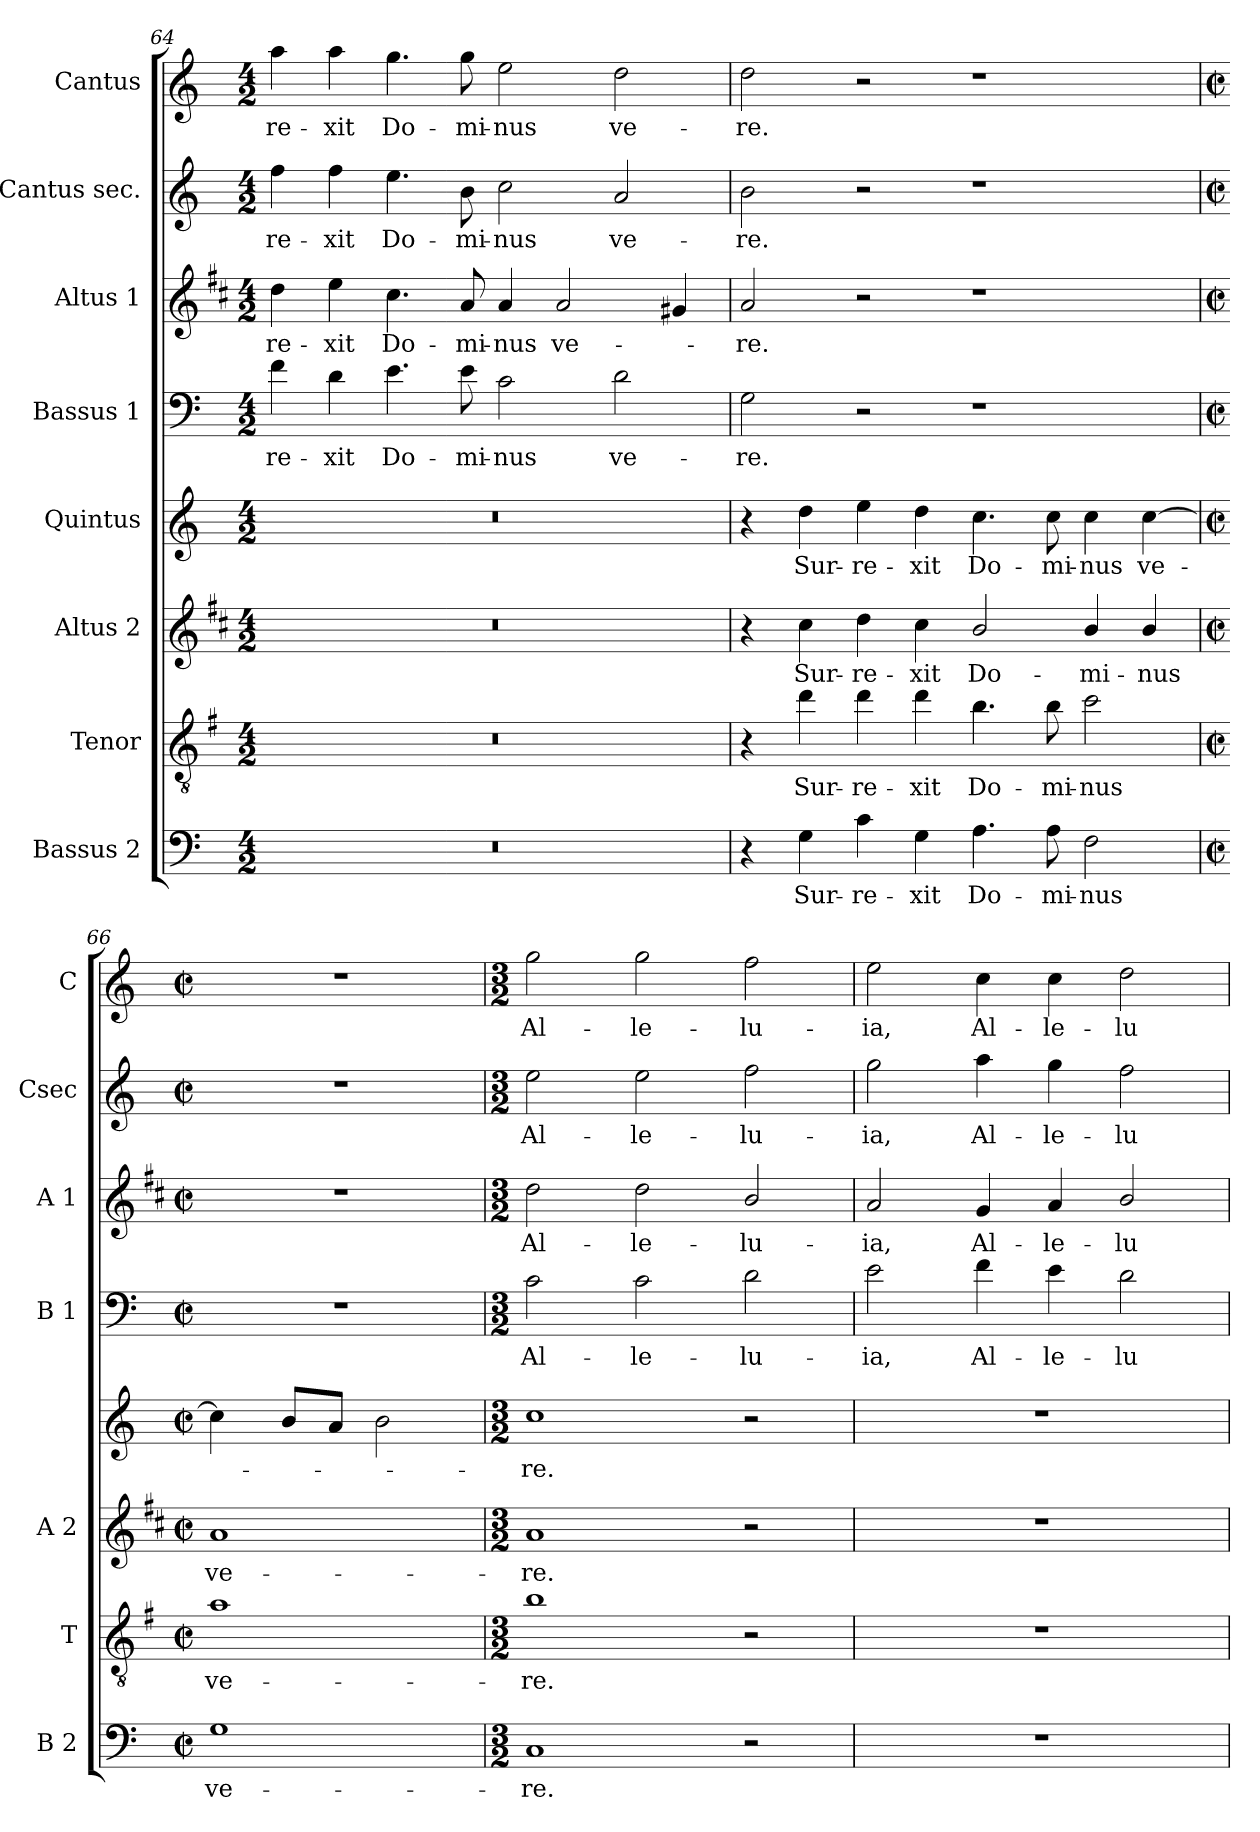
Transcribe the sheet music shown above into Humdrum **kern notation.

**kern	**text	**kern	**text	**kern	**text	**kern	**text	**kern	**text	**kern	**text	**kern	**text	**kern	**text
*part8	*part8	*part7	*part7	*part6	*part6	*part5	*part5	*part4	*part4	*part3	*part3	*part2	*part2	*part1	*part1
*staff8	*staff8	*staff7	*staff7	*staff6	*staff6	*staff5	*staff5	*staff4	*staff4	*staff3	*staff3	*staff2	*staff2	*staff1	*staff1
*I"Bassus 2	*	*I"Tenor	*	*I"Altus 2	*	*I"Quintus	*	*I"Bassus 1	*	*I"Altus 1	*	*I"Cantus sec.	*	*I"Cantus	*
*I'B 2	*	*I'T	*	*I'A 2	*	*	*	*I'B 1	*	*I'A 1	*	*I'Csec	*	*I'C	*
*clefF4	*	*clefGv2	*	*clefG2	*	*clefG2	*	*clefF4	*	*clefG2	*	*clefG2	*	*clefG2	*
*	*	*ITrd4c7	*	*ITrd1c2	*	*	*	*	*	*ITrd1c2	*	*	*	*	*
*k[]	*	*k[]	*	*k[]	*	*k[]	*	*k[]	*	*k[]	*	*k[]	*	*k[]	*
*C:	*	*C:	*	*C:	*	*C:	*	*C:	*	*C:	*	*C:	*	*C:	*
*M4/2	*	*M4/2	*	*M4/2	*	*M4/2	*	*M4/2	*	*M4/2	*	*M4/2	*	*M4/2	*
=64	=64	=64	=64	=64	=64	=64	=64	=64	=64	=64	=64	=64	=64	=64	=64
!	!	!	!	!	!	!	!	!	!LO:LY:b	!	!LO:LY:b	!	!LO:LY:b	!	!LO:LY:b
0r	.	0r	.	0r	.	0r	.	4f\	-re-	4cc\	-re-	4ff\	-re-	4aa\	-re-
!	!	!	!	!	!	!	!	!	!LO:LY:b	!	!LO:LY:b	!	!LO:LY:b	!	!LO:LY:b
.	.	.	.	.	.	.	.	4d\	-xit	4dd\	-xit	4ff\	-xit	4aa\	-xit
!	!	!	!	!	!	!	!	!	!LO:LY:b	!	!LO:LY:b	!	!LO:LY:b	!	!LO:LY:b
.	.	.	.	.	.	.	.	4.e\	Do-	4.b\	Do-	4.ee\	Do-	4.gg\	Do-
!	!	!	!	!	!	!	!	!	!LO:LY:b	!	!LO:LY:b	!	!LO:LY:b	!	!LO:LY:b
.	.	.	.	.	.	.	.	8e\	-mi-	8g/	-mi-	8b\	-mi-	8gg\	-mi-
!	!	!	!	!	!	!	!	!	!LO:LY:b	!	!LO:LY:b	!	!LO:LY:b	!	!LO:LY:b
.	.	.	.	.	.	.	.	2c\	-nus	4g/	-nus	2cc\	-nus	2ee\	-nus
!	!	!	!	!	!	!	!	!	!	!	!LO:LY:b	!	!	!	!
.	.	.	.	.	.	.	.	.	.	2g/	ve-	.	.	.	.
!	!	!	!	!	!	!	!	!	!LO:LY:b	!	!	!	!LO:LY:b	!	!LO:LY:b
.	.	.	.	.	.	.	.	2d\	ve-	.	.	2a/	ve-	2dd\	ve-
.	.	.	.	.	.	.	.	.	.	4f#X/	.	.	.	.	.
=65	=65	=65	=65	=65	=65	=65	=65	=65	=65	=65	=65	=65	=65	=65	=65
!	!	!	!	!	!	!	!	!	!LO:LY:b	!	!LO:LY:b	!	!LO:LY:b	!	!LO:LY:b
4r	.	4r	.	4r	.	4r	.	2G\	-re.	2g/	-re.	2b\	-re.	2dd\	-re.
!	!LO:LY:b	!	!LO:LY:b	!	!LO:LY:b	!	!LO:LY:b	!	!	!	!	!	!	!	!
4G\	Sur-	4g\	Sur-	4b\	Sur-	4dd\	Sur-	.	.	.	.	.	.	.	.
!	!LO:LY:b	!	!LO:LY:b	!	!LO:LY:b	!	!LO:LY:b	!	!	!	!	!	!	!	!
4c\	-re-	4g\	-re-	4cc\	-re-	4ee\	-re-	2r	.	2r	.	2r	.	2r	.
!	!LO:LY:b	!	!LO:LY:b	!	!LO:LY:b	!	!LO:LY:b	!	!	!	!	!	!	!	!
4G\	-xit	4g\	-xit	4b\	-xit	4dd\	-xit	.	.	.	.	.	.	.	.
!	!LO:LY:b	!	!LO:LY:b	!	!LO:LY:b	!	!LO:LY:b	!	!	!	!	!	!	!	!
4.A\	Do-	4.e\	Do-	2a/	Do-	4.cc\	Do-	1r	.	1r	.	1r	.	1r	.
!	!LO:LY:b	!	!LO:LY:b	!	!	!	!LO:LY:b	!	!	!	!	!	!	!	!
8A\	-mi-	8e\	-mi-	.	.	8cc\	-mi-	.	.	.	.	.	.	.	.
!	!LO:LY:b	!	!LO:LY:b	!	!LO:LY:b	!	!LO:LY:b	!	!	!	!	!	!	!	!
2F\	-nus	2f\	-nus	4a/	-mi-	4cc\	-nus	.	.	.	.	.	.	.	.
!	!	!	!	!	!LO:LY:b	!	!LO:LY:b	!	!	!	!	!	!	!	!
.	.	.	.	4a/	-nus	[4cc\	ve-	.	.	.	.	.	.	.	.
!!LO:PB:g=z
=66	=66	=66	=66	=66	=66	=66	=66	=66	=66	=66	=66	=66	=66	=66	=66
*M2/2	*	*M2/2	*	*M2/2	*	*M2/2	*	*M2/2	*	*M2/2	*	*M2/2	*	*M2/2	*
*met(c|)	*	*met(c|)	*	*met(c|)	*	*met(c|)	*	*met(c|)	*	*met(c|)	*	*met(c|)	*	*met(c|)	*
!	!LO:LY:b	!	!LO:LY:b	!	!LO:LY:b	!	!	!	!	!	!	!	!	!	!
1G	ve-	1d	ve-	1g	ve-	4cc\]	.	1r	.	1r	.	1r	.	1r	.
.	.	.	.	.	.	8b/L	.	.	.	.	.	.	.	.	.
.	.	.	.	.	.	8a/J	.	.	.	.	.	.	.	.	.
.	.	.	.	.	.	2b\	.	.	.	.	.	.	.	.	.
=67	=67	=67	=67	=67	=67	=67	=67	=67	=67	=67	=67	=67	=67	=67	=67
*M3/2	*	*M3/2	*	*M3/2	*	*M3/2	*	*M3/2	*	*M3/2	*	*M3/2	*	*M3/2	*
!	!LO:LY:b	!	!LO:LY:b	!	!LO:LY:b	!	!LO:LY:b	!	!LO:LY:b	!	!LO:LY:b	!	!LO:LY:b	!	!LO:LY:b
1C	-re.	1e	-re.	1g	-re.	1cc	-re.	2c\	Al-	2cc\	Al-	2ee\	Al-	2gg\	Al-
!	!	!	!	!	!	!	!	!	!LO:LY:b	!	!LO:LY:b	!	!LO:LY:b	!	!LO:LY:b
.	.	.	.	.	.	.	.	2c\	-le-	2cc\	-le-	2ee\	-le-	2gg\	-le-
!	!	!	!	!	!	!	!	!	!LO:LY:b	!	!LO:LY:b	!	!LO:LY:b	!	!LO:LY:b
2r	.	2r	.	2r	.	2r	.	2d\	-lu-	2a/	-lu-	2ff\	-lu-	2ff\	-lu-
=68	=68	=68	=68	=68	=68	=68	=68	=68	=68	=68	=68	=68	=68	=68	=68
!	!	!	!	!	!	!	!	!	!LO:LY:b	!	!LO:LY:b	!	!LO:LY:b	!	!LO:LY:b
1.r	.	1.r	.	1.r	.	1.r	.	2e\	-ia,	2g/	-ia,	2gg\	-ia,	2ee\	-ia,
!	!	!	!	!	!	!	!	!	!LO:LY:b	!	!LO:LY:b	!	!LO:LY:b	!	!LO:LY:b
.	.	.	.	.	.	.	.	4f\	Al-	4f/	Al-	4aa\	Al-	4cc\	Al-
!	!	!	!	!	!	!	!	!	!LO:LY:b	!	!LO:LY:b	!	!LO:LY:b	!	!LO:LY:b
.	.	.	.	.	.	.	.	4e\	-le-	4g/	-le-	4gg\	-le-	4cc\	-le-
!	!	!	!	!	!	!	!	!	!LO:LY:b	!	!LO:LY:b	!	!LO:LY:b	!	!LO:LY:b
.	.	.	.	.	.	.	.	2d\	-lu-	2a/	-lu-	2ff\	-lu-	2dd\	-lu-
=	=	=	=	=	=	=	=	=	=	=	=	=	=	=	=
*-	*-	*-	*-	*-	*-	*-	*-	*-	*-	*-	*-	*-	*-	*-	*-
